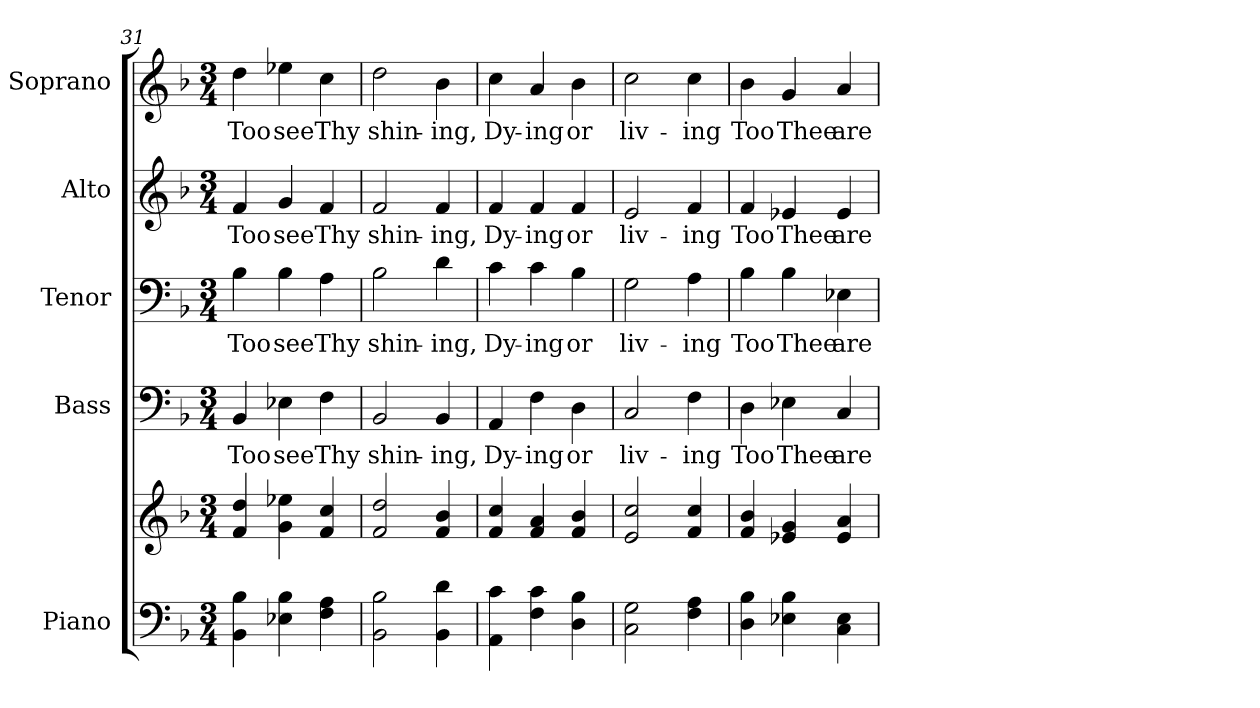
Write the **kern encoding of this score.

**kern	**kern	**kern	**text	**kern	**text	**kern	**text	**kern	**text
*part5	*part5	*part4	*part4	*part3	*part3	*part2	*part2	*part1	*part1
*staff6	*staff5	*staff4	*staff4	*staff3	*staff3	*staff2	*staff2	*staff1	*staff1
*I"Piano	*	*I"Bass	*	*I"Tenor	*	*I"Alto	*	*I"Soprano	*
*I'Pno.	*	*I'B.	*	*I'T.	*	*I'A.	*	*I'S.	*
*clefF4	*clefG2	*clefF4	*	*clefF4	*	*clefG2	*	*clefG2	*
*k[b-]	*k[b-]	*k[b-]	*	*k[b-]	*	*k[b-]	*	*k[b-]	*
*F:	*F:	*F:	*	*F:	*	*F:	*	*F:	*
*M3/4	*M3/4	*M3/4	*	*M3/4	*	*M3/4	*	*M3/4	*
=31	=31	=31	=31	=31	=31	=31	=31	=31	=31
!	!	!	!LO:LY:b:color=#000000	!	!	!	!	!	!
!	!	!	!	!	!LO:LY:b:color=#000000	!	!	!	!
!	!	!	!	!	!	!	!LO:LY:b:color=#000000	!	!
!	!	!	!	!	!	!	!	!	!LO:LY:b:color=#000000
4BB-i\ 4B-i	4fi/ 4ddi	4BB-i/	Too	4B-i\	Too	4fi/	Too	4ddi\	Too
!	!	!	!LO:LY:b:color=#000000	!	!	!	!	!	!
!	!	!	!	!	!LO:LY:b:color=#000000	!	!	!	!
!	!	!	!	!	!	!	!LO:LY:b:color=#000000	!	!
!	!	!	!	!	!	!	!	!	!LO:LY:b:color=#000000
4E-Xi\ 4B-i	4gi\ 4ee-Xi	4E-Xi\	see	4B-i\	see	4gi/	see	4ee-Xi\	see
!	!	!	!LO:LY:b:color=#000000	!	!	!	!	!	!
!	!	!	!	!	!LO:LY:b:color=#000000	!	!	!	!
!	!	!	!	!	!	!	!LO:LY:b:color=#000000	!	!
!	!	!	!	!	!	!	!	!	!LO:LY:b:color=#000000
4Fi\ 4Ai	4fi/ 4cci	4Fi\	Thy	4Ai\	Thy	4fi/	Thy	4cci\	Thy
=32	=32	=32	=32	=32	=32	=32	=32	=32	=32
!	!	!	!LO:LY:b:color=#000000	!	!	!	!	!	!
!	!	!	!	!	!LO:LY:b:color=#000000	!	!	!	!
!	!	!	!	!	!	!	!LO:LY:b:color=#000000	!	!
!	!	!	!	!	!	!	!	!	!LO:LY:b:color=#000000
2BB-i\ 2B-i	2fi/ 2ddi	2BB-i/	shin-	2B-i\	shin-	2fi/	shin-	2ddi\	shin-
!	!	!	!LO:LY:b:color=#000000	!	!	!	!	!	!
!	!	!	!	!	!LO:LY:b:color=#000000	!	!	!	!
!	!	!	!	!	!	!	!LO:LY:b:color=#000000	!	!
!	!	!	!	!	!	!	!	!	!LO:LY:b:color=#000000
4BB-i\ 4di	4fi/ 4b-i	4BB-i/	-ing,	4di\	-ing,	4fi/	-ing,	4b-i\	-ing,
!!LO:PB:g=z
=33	=33	=33	=33	=33	=33	=33	=33	=33	=33
!	!	!	!LO:LY:b:color=#000000	!	!	!	!	!	!
!	!	!	!	!	!LO:LY:b:color=#000000	!	!	!	!
!	!	!	!	!	!	!	!LO:LY:b:color=#000000	!	!
!	!	!	!	!	!	!	!	!	!LO:LY:b:color=#000000
4AAi\ 4ci	4fi/ 4cci	4AAi/	Dy-	4ci\	Dy-	4fi/	Dy-	4cci\	Dy-
!	!	!	!LO:LY:b:color=#000000	!	!	!	!	!	!
!	!	!	!	!	!LO:LY:b:color=#000000	!	!	!	!
!	!	!	!	!	!	!	!LO:LY:b:color=#000000	!	!
!	!	!	!	!	!	!	!	!	!LO:LY:b:color=#000000
4Fi\ 4ci	4fi/ 4ai	4Fi\	-ing	4ci\	-ing	4fi/	-ing	4ai/	-ing
!	!	!	!LO:LY:b:color=#000000	!	!	!	!	!	!
!	!	!	!	!	!LO:LY:b:color=#000000	!	!	!	!
!	!	!	!	!	!	!	!LO:LY:b:color=#000000	!	!
!	!	!	!	!	!	!	!	!	!LO:LY:b:color=#000000
4Di\ 4B-i	4fi/ 4b-i	4Di\	or	4B-i\	or	4fi/	or	4b-i\	or
=34	=34	=34	=34	=34	=34	=34	=34	=34	=34
!	!	!	!LO:LY:b:color=#000000	!	!	!	!	!	!
!	!	!	!	!	!LO:LY:b:color=#000000	!	!	!	!
!	!	!	!	!	!	!	!LO:LY:b:color=#000000	!	!
!	!	!	!	!	!	!	!	!	!LO:LY:b:color=#000000
2Ci\ 2Gi	2ei/ 2cci	2Ci/	liv-	2Gi\	liv-	2ei/	liv-	2cci\	liv-
!	!	!	!LO:LY:b:color=#000000	!	!	!	!	!	!
!	!	!	!	!	!LO:LY:b:color=#000000	!	!	!	!
!	!	!	!	!	!	!	!LO:LY:b:color=#000000	!	!
!	!	!	!	!	!	!	!	!	!LO:LY:b:color=#000000
4Fi\ 4Ai	4fi/ 4cci	4Fi\	-ing	4Ai\	-ing	4fi/	-ing	4cci\	-ing
=35	=35	=35	=35	=35	=35	=35	=35	=35	=35
!	!	!	!LO:LY:b:color=#000000	!	!	!	!	!	!
!	!	!	!	!	!LO:LY:b:color=#000000	!	!	!	!
!	!	!	!	!	!	!	!LO:LY:b:color=#000000	!	!
!	!	!	!	!	!	!	!	!	!LO:LY:b:color=#000000
4Di\ 4B-i	4fi/ 4b-i	4Di\	Too	4B-i\	Too	4fi/	Too	4b-i\	Too
!	!	!	!LO:LY:b:color=#000000	!	!	!	!	!	!
!	!	!	!	!	!LO:LY:b:color=#000000	!	!	!	!
!	!	!	!	!	!	!	!LO:LY:b:color=#000000	!	!
!	!	!	!	!	!	!	!	!	!LO:LY:b:color=#000000
4E-Xi\ 4B-i	4e-Xi/ 4gi	4E-Xi\	Thee	4B-i\	Thee	4e-Xi/	Thee	4gi/	Thee
!	!	!	!LO:LY:b:color=#000000	!	!	!	!	!	!
!	!	!	!	!	!LO:LY:b:color=#000000	!	!	!	!
!	!	!	!	!	!	!	!LO:LY:b:color=#000000	!	!
!	!	!	!	!	!	!	!	!	!LO:LY:b:color=#000000
4Ci\ 4E-i	4e-i/ 4ai	4Ci/	are	4E-Xi\	are	4e-i/	are	4ai/	are
=	=	=	=	=	=	=	=	=	=
*-	*-	*-	*-	*-	*-	*-	*-	*-	*-
